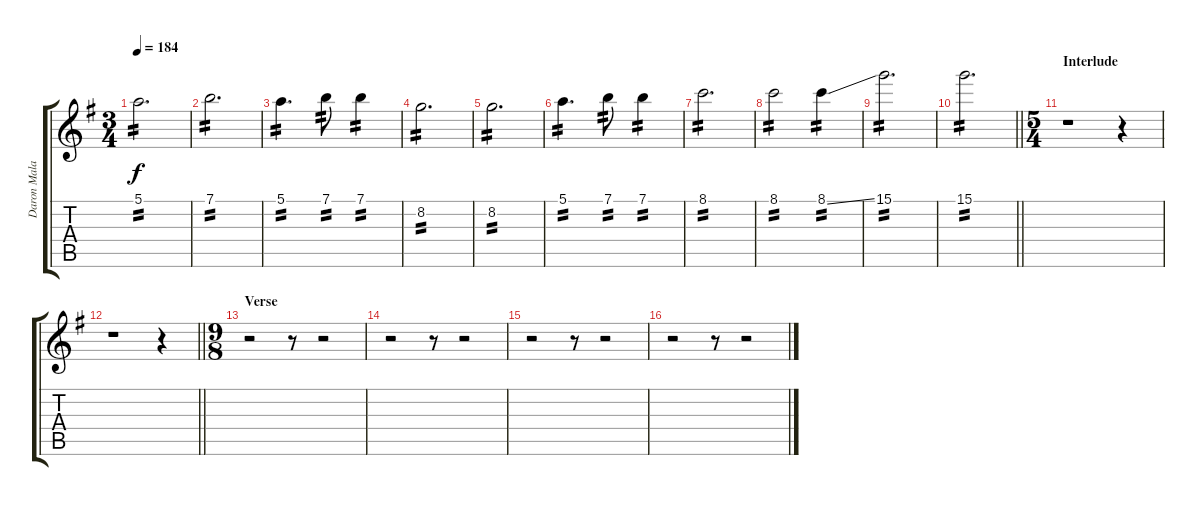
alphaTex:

\track ("Daron Malakian [Guitar 5]" "Daron Mala") {instrument distortionguitar}
\staff {score tabs}
\tuning (E4 B3 G3 D3 A2 E2) {hide}
\ts (3 4)
\tempo 184
\clef g2
\ks eminor
5.1.2{d tp 2 dy f} |
7.1.2{d tp 2} |
5.1.4{d tp 2} 7.1.8{tp 2} 7.1.4{tp 2} |
8.2.2{d tp 2} |
8.2.2{d tp 2} |
5.1.4{d tp 2} 7.1.8{tp 2} 7.1.4{tp 2} |
8.1.2{d tp 2} |
8.1.2{tp 2} 8.1{ss}.4{tp 2} |
15.1.2{d tp 2} |
\barLineRight lightlight
15.1.2{d tp 2} |
\ts (5 4)
\section ("" "Interlude")
r.1 r.4 |
\barLineRight lightlight
r.1 r.4 |
\ts (9 8)
\section ("" "Verse")
r.2 r.8 r.2 |
r.2 r.8 r.2 |
r.2 r.8 r.2 |
r.2 r.8 r.2
